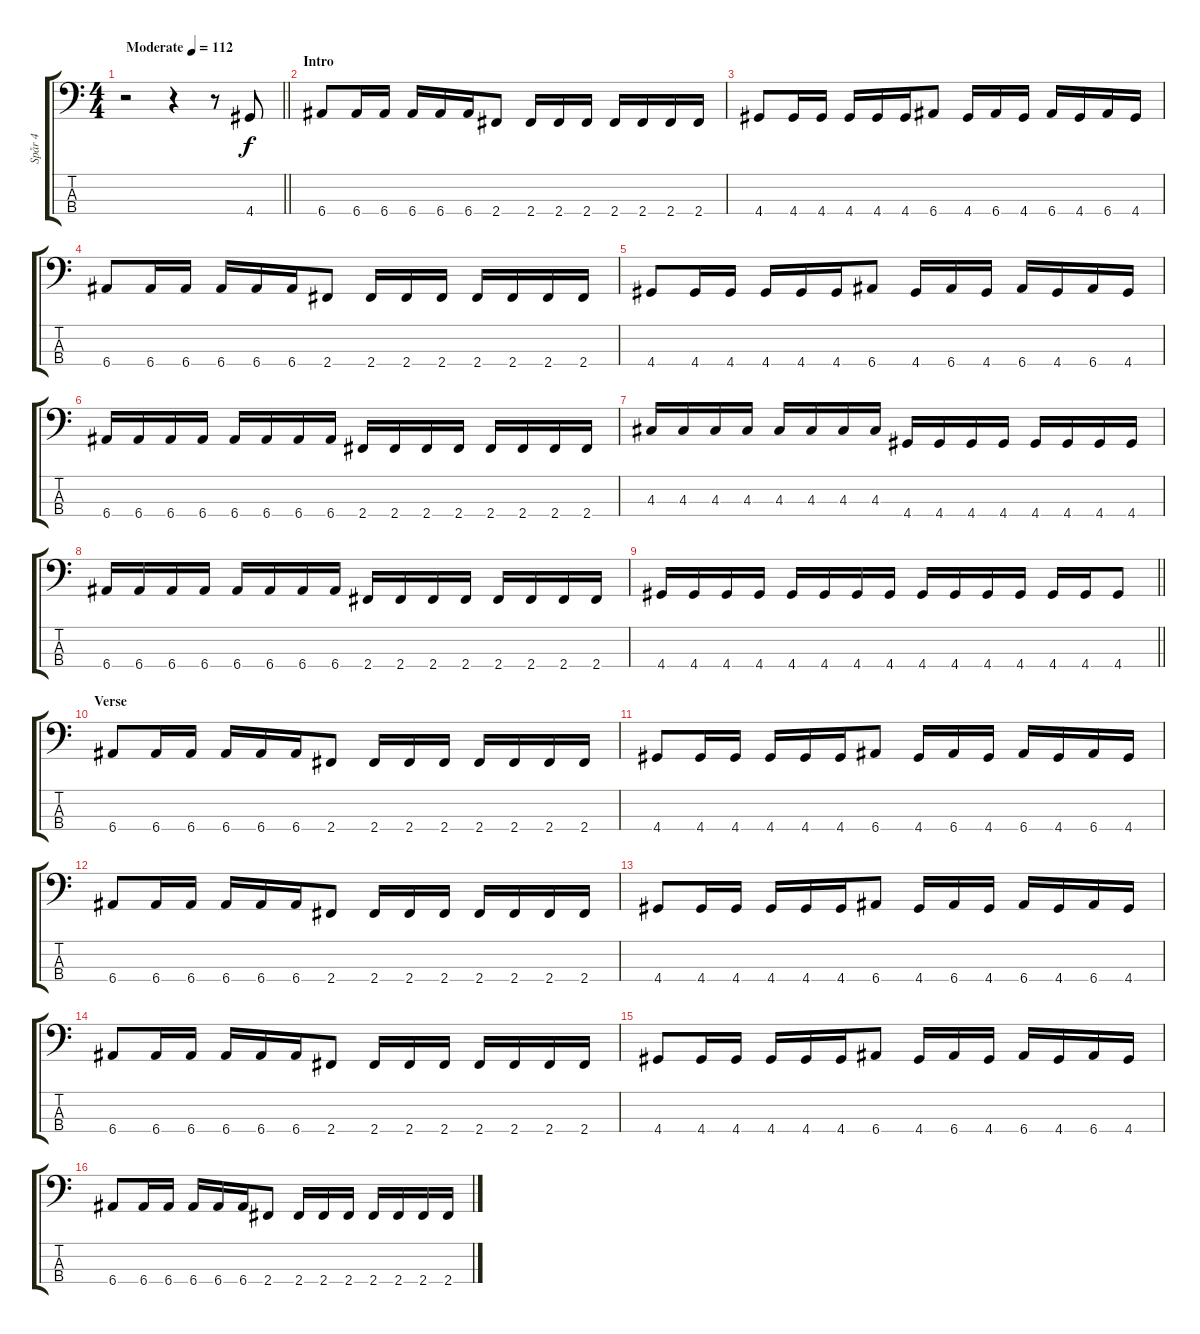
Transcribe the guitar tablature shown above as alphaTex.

\track ("Spår 4" "Spår 4") {instrument electricbassfinger}
\staff {score tabs}
\tuning (G2 D2 A1 E1) {hide}
\ts (4 4)
\tempo (112 "Moderate")
\clef f4
\barLineRight lightlight
\ks c
r.2{dy f instrument electricbassfinger} r.4 r.8 4.4.8 |
\section ("" "Intro")
6.4.8 6.4.16 6.4.16 6.4.16 6.4.16 6.4.16 2.4.8 2.4.16 2.4.16 2.4.16 2.4.16 2.4.16 2.4.16 2.4.16 |
4.4.8 4.4.16 4.4.16 4.4.16 4.4.16 4.4.16 6.4.8 4.4.16 6.4.16 4.4.16 6.4.16 4.4.16 6.4.16 4.4.16 |
6.4.8 6.4.16 6.4.16 6.4.16 6.4.16 6.4.16 2.4.8 2.4.16 2.4.16 2.4.16 2.4.16 2.4.16 2.4.16 2.4.16 |
4.4.8 4.4.16 4.4.16 4.4.16 4.4.16 4.4.16 6.4.8 4.4.16 6.4.16 4.4.16 6.4.16 4.4.16 6.4.16 4.4.16 |
6.4.16 6.4.16 6.4.16 6.4.16 6.4.16 6.4.16 6.4.16 6.4.16 2.4.16 2.4.16 2.4.16 2.4.16 2.4.16 2.4.16 2.4.16 2.4.16 |
4.3.16 4.3.16 4.3.16 4.3.16 4.3.16 4.3.16 4.3.16 4.3.16 4.4.16 4.4.16 4.4.16 4.4.16 4.4.16 4.4.16 4.4.16 4.4.16 |
6.4.16 6.4.16 6.4.16 6.4.16 6.4.16 6.4.16 6.4.16 6.4.16 2.4.16 2.4.16 2.4.16 2.4.16 2.4.16 2.4.16 2.4.16 2.4.16 |
\barLineRight lightlight
4.4.16 4.4.16 4.4.16 4.4.16 4.4.16 4.4.16 4.4.16 4.4.16 4.4.16 4.4.16 4.4.16 4.4.16 4.4.16 4.4.16 4.4.8 |
\section ("" "Verse")
6.4.8 6.4.16 6.4.16 6.4.16 6.4.16 6.4.16 2.4.8 2.4.16 2.4.16 2.4.16 2.4.16 2.4.16 2.4.16 2.4.16 |
4.4.8 4.4.16 4.4.16 4.4.16 4.4.16 4.4.16 6.4.8 4.4.16 6.4.16 4.4.16 6.4.16 4.4.16 6.4.16 4.4.16 |
6.4.8 6.4.16 6.4.16 6.4.16 6.4.16 6.4.16 2.4.8 2.4.16 2.4.16 2.4.16 2.4.16 2.4.16 2.4.16 2.4.16 |
4.4.8 4.4.16 4.4.16 4.4.16 4.4.16 4.4.16 6.4.8 4.4.16 6.4.16 4.4.16 6.4.16 4.4.16 6.4.16 4.4.16 |
6.4.8 6.4.16 6.4.16 6.4.16 6.4.16 6.4.16 2.4.8 2.4.16 2.4.16 2.4.16 2.4.16 2.4.16 2.4.16 2.4.16 |
4.4.8 4.4.16 4.4.16 4.4.16 4.4.16 4.4.16 6.4.8 4.4.16 6.4.16 4.4.16 6.4.16 4.4.16 6.4.16 4.4.16 |
6.4.8 6.4.16 6.4.16 6.4.16 6.4.16 6.4.16 2.4.8 2.4.16 2.4.16 2.4.16 2.4.16 2.4.16 2.4.16 2.4.16
